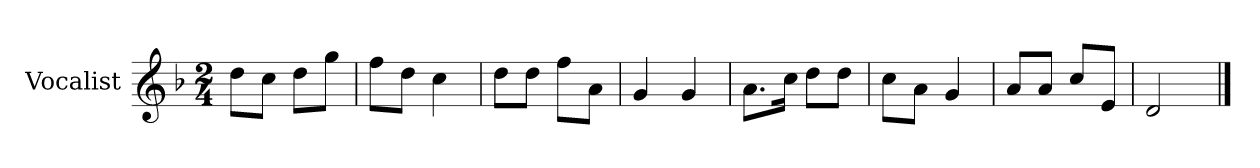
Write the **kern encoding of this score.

**kern
*part1
*staff1
*I"Vocalist
*k[b-]
*F:
*M2/4
=
8ddL
8ccJ
8ddL
8ggJ
=1
8ffL
8ddJ
4cc
=2
8ddL
8ddJ
8ffL
8aJ
=3
4g
4g
=4
8.aL
16ccJk
8ddL
8ddJ
=5
8ccL
8aJ
4g
=6
8aL
8aJ
8ccL
8eJ
=7
2d
==
*-
